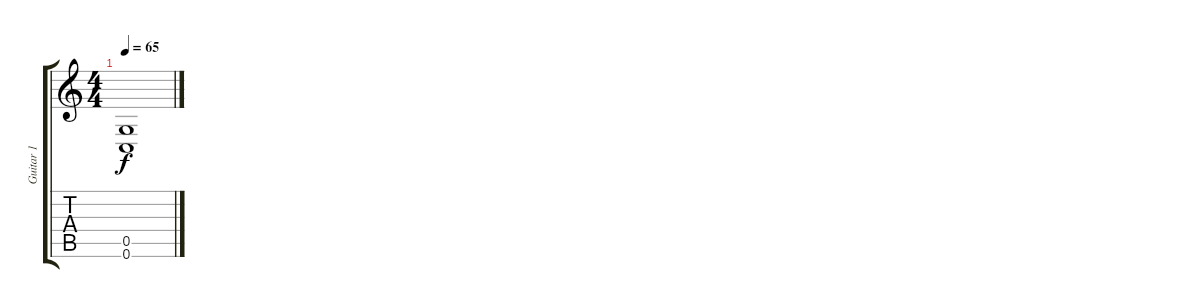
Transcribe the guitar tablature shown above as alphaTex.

\track ("Guitar 1" "Guitar 1") {instrument distortionguitar}
\staff {score tabs}
\tuning (D4 A3 F3 C3 G2 C2) {hide}
\ts (4 4)
\tempo 65
\clef g2
\ks c
(0.5 0.6).1{dy f}
